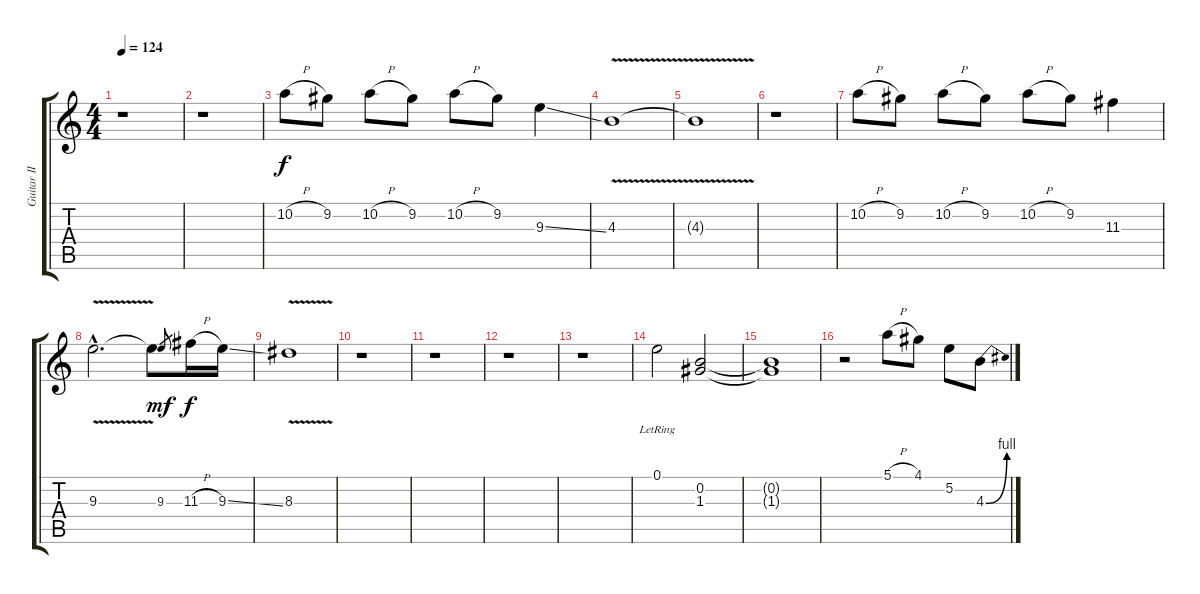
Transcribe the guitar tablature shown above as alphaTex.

\track ("Guitar II (solo)" "Guitar II ") {instrument overdrivenguitar}
\staff {score tabs}
\tuning (E4 B3 G3 D3 A2 E2) {hide}
\ts (4 4)
\tempo 124
\clef g2
\ks c
r.1{dy f} |
r.1 |
10.2{h}.8 9.2.8 10.2{h}.8 9.2.8 10.2{h}.8 9.2.8 9.3{ss}.4 |
4.3{v}.1 |
4.3{t}.1 |
r.1 |
10.2{h}.8 9.2.8 10.2{h}.8 9.2.8 10.2{h}.8 9.2.8 11.3.4 |
9.3{v hac}.2{d} 9.3{t}.8 9.3.8{gr dy mf} 11.3{h}.16{dy f} 9.3{ss}.16 |
8.3{v}.1 |
r.1 |
r.1 |
r.1 |
r.1 |
0.1{lr}.2 (0.2 1.3).2 |
(0.2{t} 1.3{t}).1 |
r.2 5.1{h}.8 4.1.8 5.2.8 4.3{be (bend 0 0 60 4)}.8
